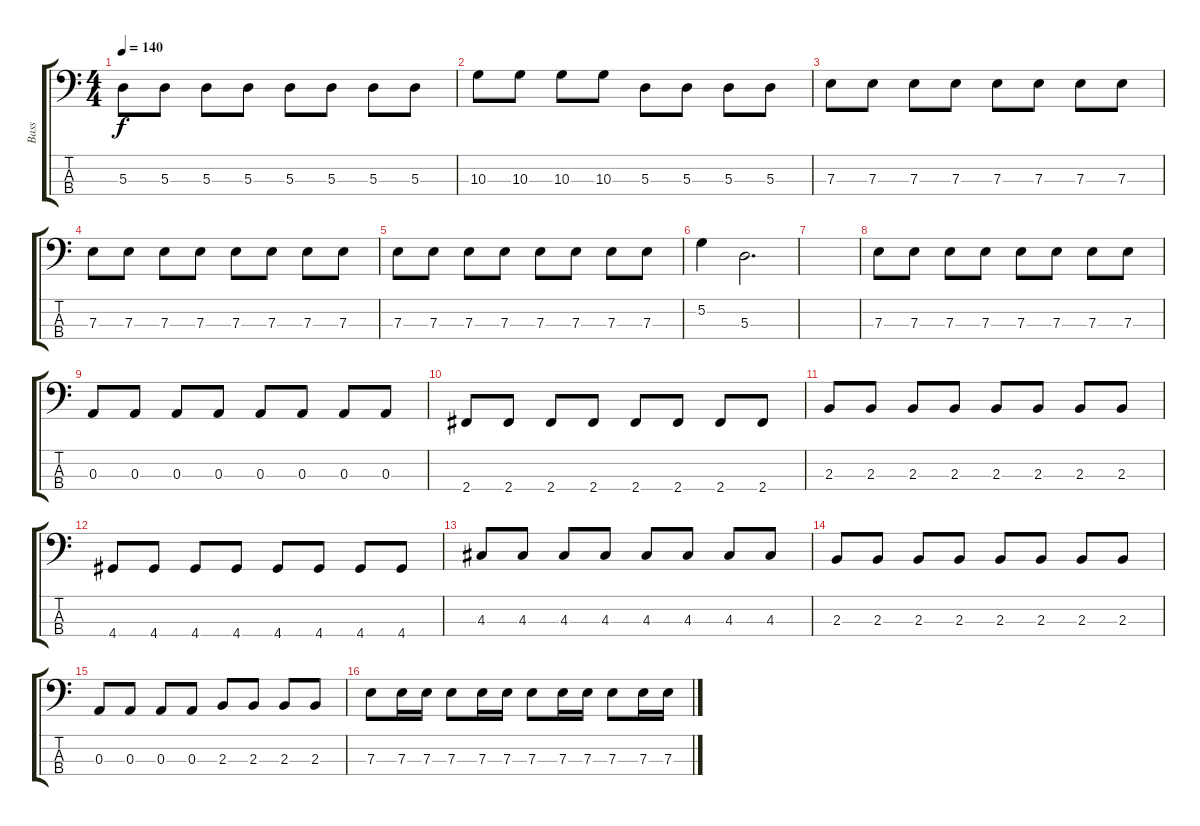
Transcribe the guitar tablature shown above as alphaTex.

\track ("Bass" "Bass") {instrument electricbasspick}
\staff {score tabs}
\tuning (G2 D2 A1 E1) {hide}
\ts (4 4)
\tempo 140
\clef f4
\ks c
5.3.8{dy f} 5.3.8 5.3.8 5.3.8 5.3.8 5.3.8 5.3.8 5.3.8 |
10.3.8 10.3.8 10.3.8 10.3.8 5.3.8 5.3.8 5.3.8 5.3.8 |
7.3.8 7.3.8 7.3.8 7.3.8 7.3.8 7.3.8 7.3.8 7.3.8 |
7.3.8 7.3.8 7.3.8 7.3.8 7.3.8 7.3.8 7.3.8 7.3.8 |
7.3.8 7.3.8 7.3.8 7.3.8 7.3.8 7.3.8 7.3.8 7.3.8 |
5.2.4 5.3.2{d} |
|
7.3.8 7.3.8 7.3.8 7.3.8 7.3.8 7.3.8 7.3.8 7.3.8 |
0.3.8 0.3.8 0.3.8 0.3.8 0.3.8 0.3.8 0.3.8 0.3.8 |
2.4.8 2.4.8 2.4.8 2.4.8 2.4.8 2.4.8 2.4.8 2.4.8 |
2.3.8 2.3.8 2.3.8 2.3.8 2.3.8 2.3.8 2.3.8 2.3.8 |
4.4.8 4.4.8 4.4.8 4.4.8 4.4.8 4.4.8 4.4.8 4.4.8 |
4.3.8 4.3.8 4.3.8 4.3.8 4.3.8 4.3.8 4.3.8 4.3.8 |
2.3.8 2.3.8 2.3.8 2.3.8 2.3.8 2.3.8 2.3.8 2.3.8 |
0.3.8 0.3.8 0.3.8 0.3.8 2.3.8 2.3.8 2.3.8 2.3.8 |
7.3.8 7.3.16 7.3.16 7.3.8 7.3.16 7.3.16 7.3.8 7.3.16 7.3.16 7.3.8 7.3.16 7.3.16
